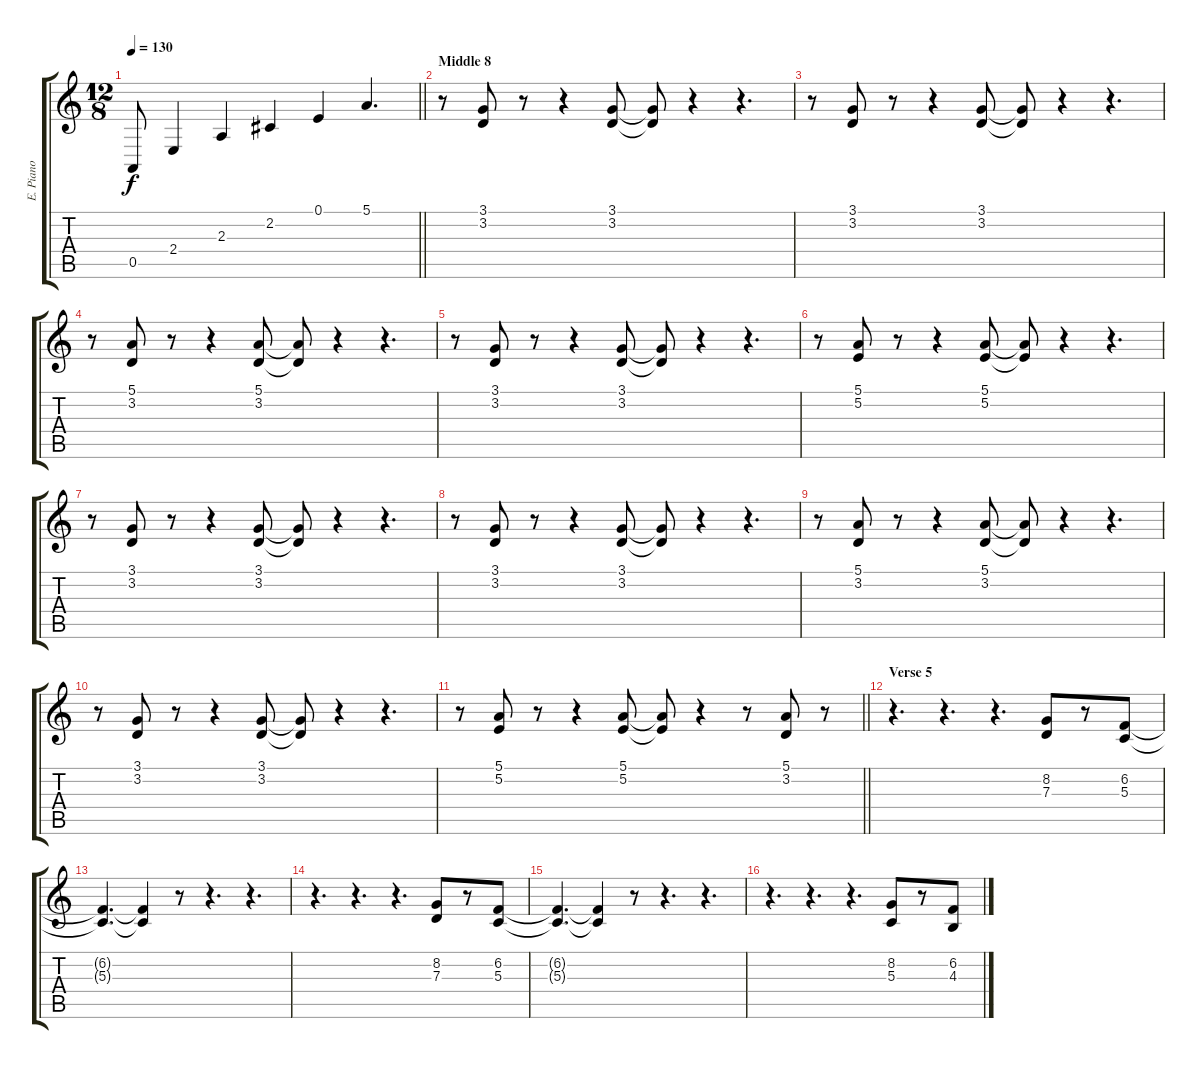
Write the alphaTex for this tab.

\track ("E. Piano" "E. Piano") {instrument electricpiano1}
\staff {score tabs}
\tuning (E4 B3 G3 D3 A2 E2) {hide}
\ts (12 8)
\tempo 130
\clef g2
\barLineRight lightlight
\ks c
0.5{t}.8{dy f} 2.4.4 2.3.4 2.2.4 0.1.4 5.1.4{d} |
\section ("" "Middle 8")
r.8 (3.1 3.2).8 r.8 r.4 (3.1 3.2).8 (3.1{t} 3.2{t}).8 r.4 r.4{d} |
r.8 (3.1 3.2).8 r.8 r.4 (3.1 3.2).8 (3.1{t} 3.2{t}).8 r.4 r.4{d} |
r.8 (5.1 3.2).8 r.8 r.4 (5.1 3.2).8 (5.1{t} 3.2{t}).8 r.4 r.4{d} |
r.8 (3.1 3.2).8 r.8 r.4 (3.1 3.2).8 (3.1{t} 3.2{t}).8 r.4 r.4{d} |
r.8 (5.1 5.2).8 r.8 r.4 (5.1 5.2).8 (5.1{t} 5.2{t}).8 r.4 r.4{d} |
r.8 (3.1 3.2).8 r.8 r.4 (3.1 3.2).8 (3.1{t} 3.2{t}).8 r.4 r.4{d} |
r.8 (3.1 3.2).8 r.8 r.4 (3.1 3.2).8 (3.1{t} 3.2{t}).8 r.4 r.4{d} |
r.8 (5.1 3.2).8 r.8 r.4 (5.1 3.2).8 (5.1{t} 3.2{t}).8 r.4 r.4{d} |
r.8 (3.1 3.2).8 r.8 r.4 (3.1 3.2).8 (3.1{t} 3.2{t}).8 r.4 r.4{d} |
\barLineRight lightlight
r.8 (5.1 5.2).8 r.8 r.4 (5.1 5.2).8 (5.1{t} 5.2{t}).8 r.4 r.8 (5.1 3.2).8 r.8 |
\section ("" "Verse 5")
r.4{d} r.4{d} r.4{d} (8.2 7.3).8 r.8 (6.2 5.3).8 |
(6.2{t} 5.3{t}).4{d} (6.2{t} 5.3{t}).4 r.8 r.4{d} r.4{d} |
r.4{d} r.4{d} r.4{d} (8.2 7.3).8 r.8 (6.2 5.3).8 |
(6.2{t} 5.3{t}).4{d} (6.2{t} 5.3{t}).4 r.8 r.4{d} r.4{d} |
r.4{d} r.4{d} r.4{d} (8.2 5.3).8 r.8 (6.2 4.3).8
